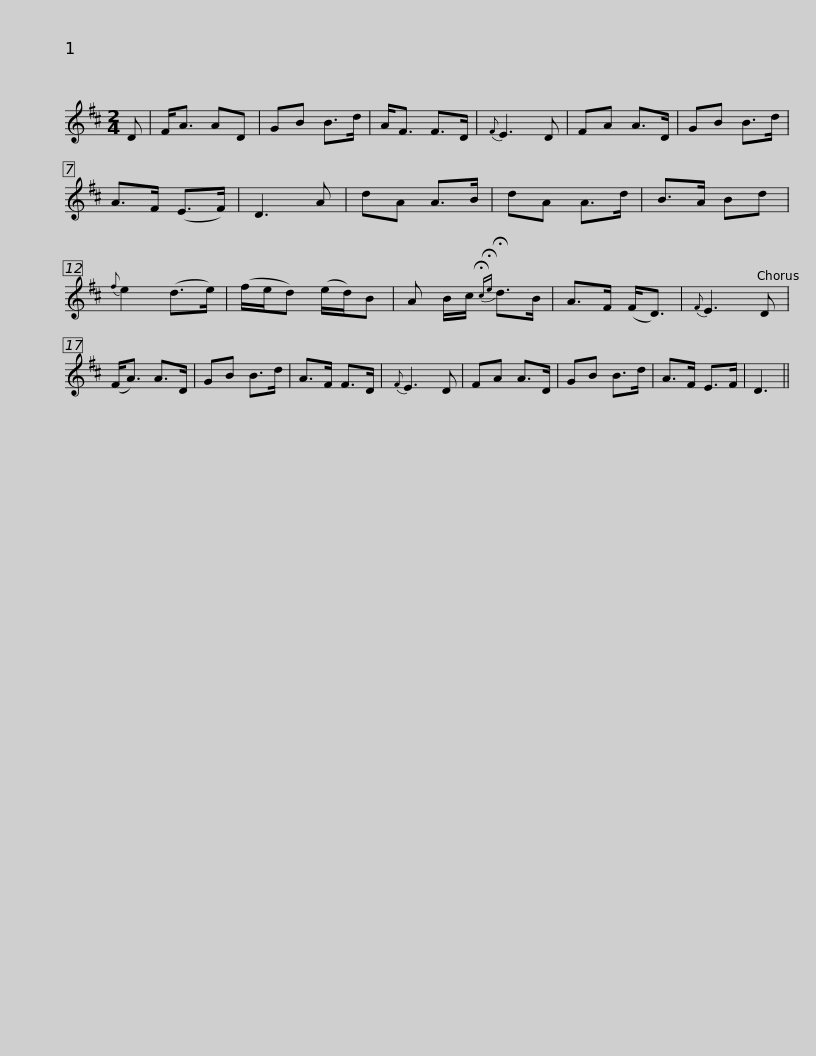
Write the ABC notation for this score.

X:1
L:1/8
M:2/4
I:linebreak $
K:D
V:1 treble
V:1
 D | F<A AD | GB B>d | A<F F>D |{F} E3 D | %5
 FA A>D | GB B>d | A>F (E>F) | D3 A | dA A>B |$ %10
 dA A>d | B>A Bd |{f} e2 (d>e) | (f/e/d) (e/d/)B | A B/c/{!fermata!c!fermata!e} !fermata!d>B | %15
 A>F (F<D) |{F} E3 D | (F<A) A>D | GB B>d |$ A>F F>D | %20
{F} E3 D | FA A>D | GB B>d | A>F E>F | D3 || %25
